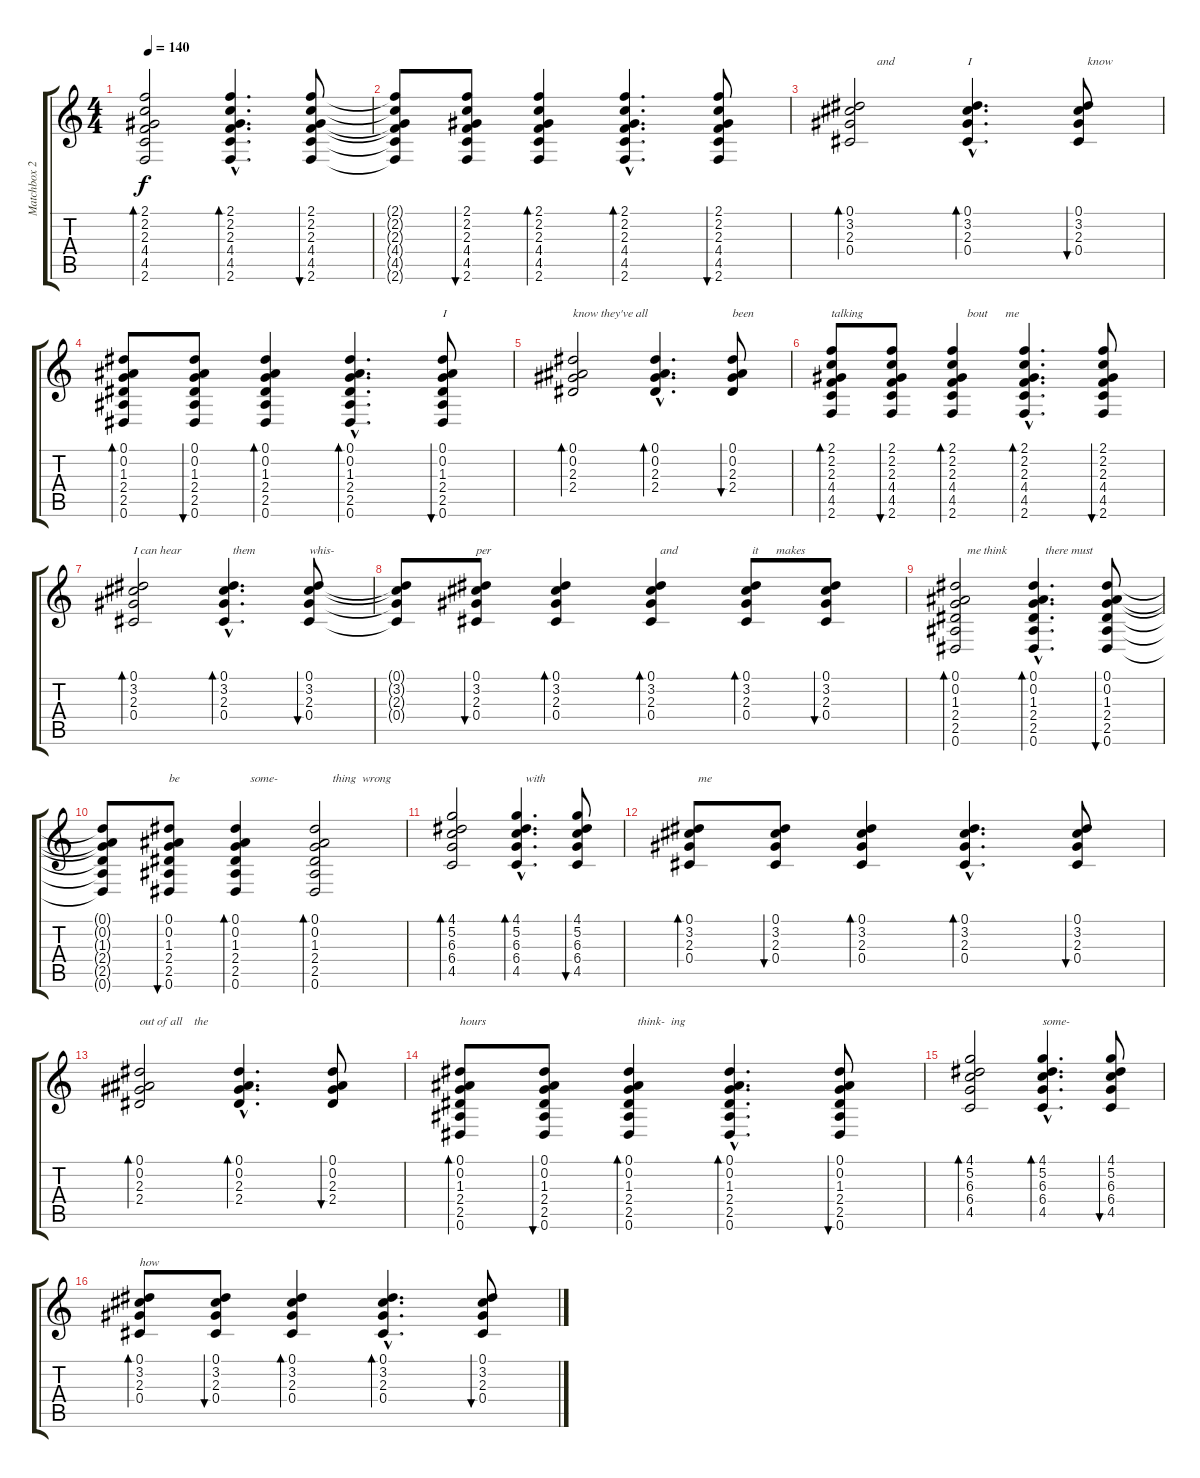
\track ("Matchbox 20" "Matchbox 2") {instrument acousticguitarsteel}
\staff {score tabs}
\tuning (Eb4 Bb3 Gb3 Db3 Ab2 Eb2) {hide}
\ts (4 4)
\tempo 140
\clef g2
\ks c
(2.1 2.2 2.3 4.4 4.5 2.6).2{bd 60 dy f} (2.1{hac} 2.2{hac} 2.3{hac} 4.4{hac} 4.5{hac} 2.6{hac}).4{d bd 60} (2.1 2.2 2.3 4.4 4.5 2.6).8{bu 60} |
(2.1{t} 2.2{t} 2.3{t} 4.4{t} 4.5{t} 2.6{t}).8 (2.1 2.2 2.3 4.4 4.5 2.6).8{bu 60} (2.1 2.2 2.3 4.4 4.5 2.6).4{bd 60} (2.1{hac} 2.2{hac} 2.3{hac} 4.4{hac} 4.5{hac} 2.6{hac}).4{d bd 60} (2.1 2.2 2.3 4.4 4.5 2.6).8{bu 60} |
(0.1 3.2 2.3 0.4).2{bd 60 txt "         and"} (0.1{hac} 3.2{hac} 2.3{hac} 0.4{hac}).4{d bd 60 txt "I"} (0.1 3.2 2.3 0.4).8{bu 60 txt "   know"} |
(0.1 0.2 1.3 2.4 2.5 0.6).8{bd 60} (0.1 0.2 1.3 2.4 2.5 0.6).8{bu 60} (0.1 0.2 1.3 2.4 2.5 0.6).4{bd 60} (0.1{hac} 0.2{hac} 1.3{hac} 2.4{hac} 2.5{hac} 0.6{hac}).4{d bd 60} (0.1 0.2 1.3 2.4 2.5 0.6).8{bu 60 txt "I"} |
(0.1 0.2 2.3 2.4).2{bd 60 txt "know they've all"} (0.1{hac} 0.2{hac} 2.3{hac} 2.4{hac}).4{d bd 60} (0.1 0.2 2.3 2.4).8{bu 60 txt "been"} |
(2.1 2.2 2.3 4.4 4.5 2.6).8{bd 60 txt "talking"} (2.1 2.2 2.3 4.4 4.5 2.6).8{bu 60} (2.1 2.2 2.3 4.4 4.5 2.6).4{bd 60 txt "     bout      me"} (2.1{hac} 2.2{hac} 2.3{hac} 4.4{hac} 4.5{hac} 2.6{hac}).4{d bd 60} (2.1 2.2 2.3 4.4 4.5 2.6).8{bu 60} |
(0.1 3.2 2.3 0.4).2{bd 60 txt "I can hear"} (0.1{hac} 3.2{hac} 2.3{hac} 0.4{hac}).4{d bd 60 txt "   them"} (0.1 3.2 2.3 0.4).8{bu 60 txt "whis-"} |
(0.1{t} 3.2{t} 2.3{t} 0.4{t}).8 (0.1 3.2 2.3 0.4).8{bu 60 txt "per"} (0.1 3.2 2.3 0.4).4{bd 60} (0.1 3.2 2.3 0.4).4{bd 60 txt "   and"} (0.1 3.2 2.3 0.4).8{bd 60 txt "  it      makes"} (0.1 3.2 2.3 0.4).8{bu 60} |
(0.1 0.2 1.3 2.4 2.5 0.6).2{bd 60 txt "    me think"} (0.1{hac} 0.2{hac} 1.3{hac} 2.4{hac} 2.5{hac} 0.6{hac}).4{d bd 60 txt "    there must"} (0.1 0.2 1.3 2.4 2.5 0.6).8{bu 60} |
(0.1{t} 0.2{t} 1.3{t} 2.4{t} 2.5{t} 0.6{t}).8 (0.1 0.2 1.3 2.4 2.5 0.6).8{bu 60 txt "be"} (0.1 0.2 1.3 2.4 2.5 0.6).4{bd 60 txt "     some-"} (0.1 0.2 1.3 2.4 2.5 0.6).2{bd 60 txt "      thing  wrong"} |
(4.1 5.2 6.3 6.4 4.5).2{bd 60} (4.1{hac} 5.2{hac} 6.3{hac} 6.4{hac} 4.5{hac}).4{d bd 60 txt "   with"} (4.1 5.2 6.3 6.4 4.5).8{bu 60} |
(0.1 3.2 2.3 0.4).8{bd 60 txt "   me"} (0.1 3.2 2.3 0.4).8{bu 60} (0.1 3.2 2.3 0.4).4{bd 60} (0.1{hac} 3.2{hac} 2.3{hac} 0.4{hac}).4{d bd 60} (0.1 3.2 2.3 0.4).8{bu 60} |
(0.1 0.2 2.3 2.4).2{bd 60 txt "out of all    the"} (0.1{hac} 0.2{hac} 2.3{hac} 2.4{hac}).4{d bd 60} (0.1 0.2 2.3 2.4).8{bu 60} |
(0.1 0.2 1.3 2.4 2.5 0.6).8{bd 60 txt "hours"} (0.1 0.2 1.3 2.4 2.5 0.6).8{bu 60} (0.1 0.2 1.3 2.4 2.5 0.6).4{bd 60 txt "   think-  ing"} (0.1{hac} 0.2{hac} 1.3{hac} 2.4{hac} 2.5{hac} 0.6{hac}).4{d bd 60} (0.1 0.2 1.3 2.4 2.5 0.6).8{bu 60} |
(4.1 5.2 6.3 6.4 4.5).2{bd 60} (4.1{hac} 5.2{hac} 6.3{hac} 6.4{hac} 4.5{hac}).4{d bd 60 txt "some-"} (4.1 5.2 6.3 6.4 4.5).8{bu 60} |
(0.1 3.2 2.3 0.4).8{bd 60 txt "how"} (0.1 3.2 2.3 0.4).8{bu 60} (0.1 3.2 2.3 0.4).4{bd 60} (0.1{hac} 3.2{hac} 2.3{hac} 0.4{hac}).4{d bd 60} (0.1 3.2 2.3 0.4).8{bu 60}
